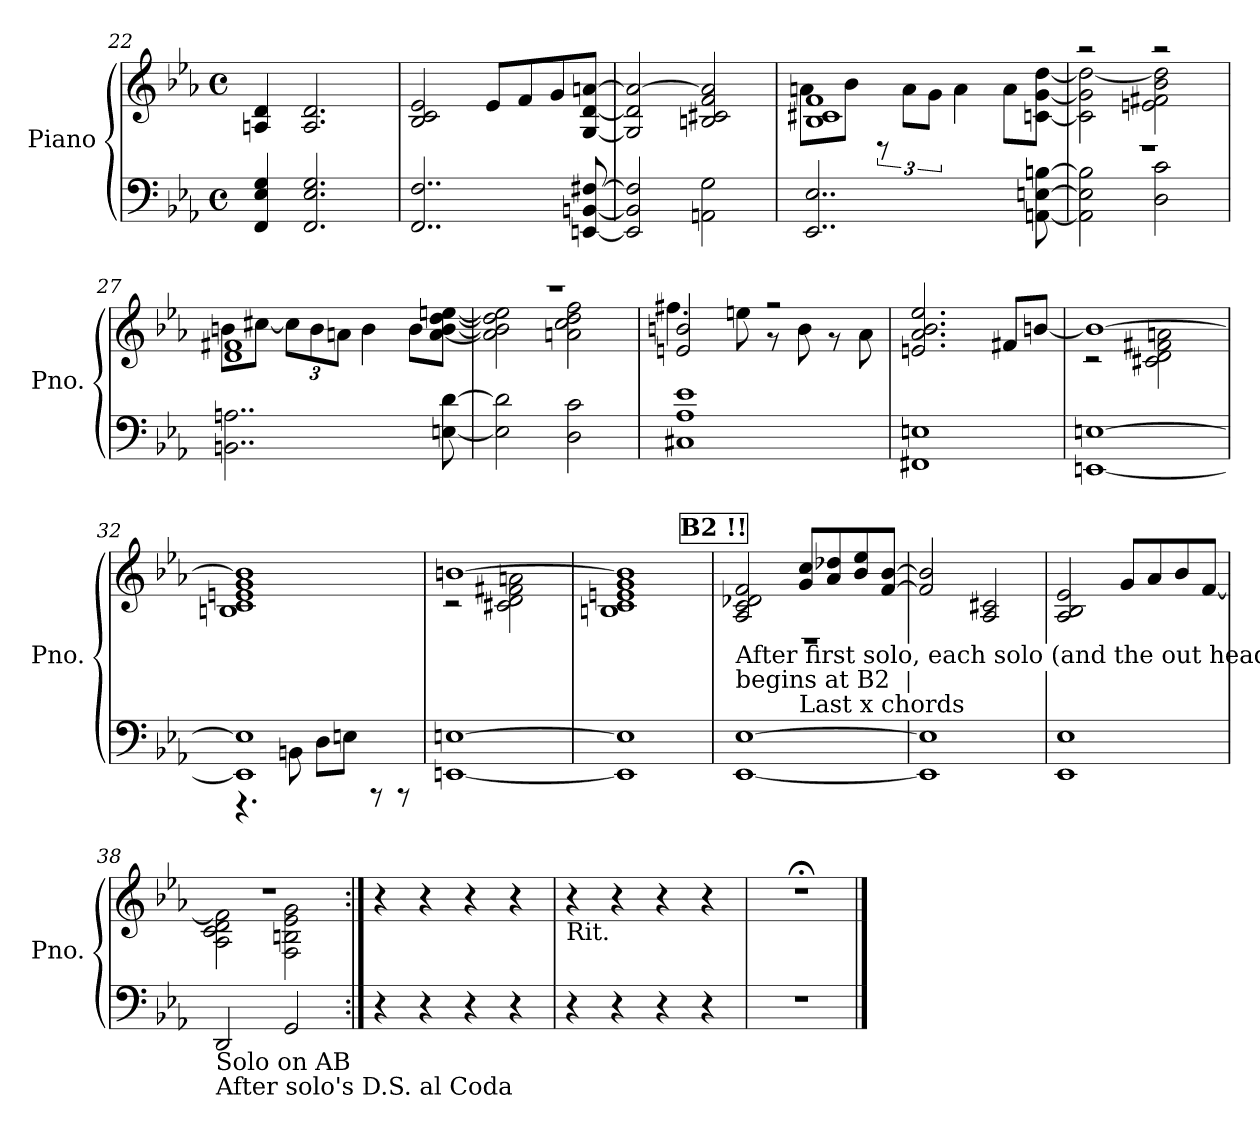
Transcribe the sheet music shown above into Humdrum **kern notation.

**kern	**kern
*part1	*part1
*staff2	*staff1
*I"Piano	*
*I'Pno.	*
*clefF4	*clefG2
*k[b-e-a-]	*k[b-e-a-]
*M4/4	*M4/4
*met(c)	*met(c)
=22	=22
4FF/ 4E-/ 4G/	4An/ 4d/
2.FF/ 2.E-/ 2.G/	2.A/ 2.d/
=23	=23
2..FF/ 2..F/	2B-/ 2c/ 2e-/
.	8e-/L
.	8f/
.	8g/
[8EEn/ [8BBn/ [8F#X/	[8G/ [8d/ [8an/J
=24	=24
2EE/] 2BB/] 2F#/]	2G/] 2d/] 2a/_
2AAn\ 2G\	2Bn/ 2c#X/ 2f/ 2a/]
!!LO:LB:g=z
=25	=25
*	*^
2..EE-/ 2..E-/	1B- 1c#X 1f	8an\L
.	.	8b-\J
.	.	12r
.	.	12a\L
.	.	12g\J
.	.	4a\
.	.	8a\L
[8AAn\ [8En\ [8Bn\	.	[8cn\ [8g\ [8dd\J
=26	=26	=26
*^	*	*
1r	2AA\] 2E\] 2B\]	2r	2c\] 2g\] 2dd\_
.	2D\ 2c\	2r	2en\ 2f#X\ 2b-\ 2dd\]
*v	*v	*	*
=27	=27	=27
2..BBn\ 2..An\	1d 1f#X	8bn\L
.	.	[8cc#X\J
*	*	*Xbrackettup
.	.	12cc#\L]
.	.	12b\
.	.	12an\J
.	.	4b\
.	.	8b\L
[8En\ [8d\	.	[8a\ [8b\ [8dd\ [8een\J
=28	=28	=28
2E\] 2d\]	1r	2a\] 2b\] 2dd\] 2ee\]
2D\ 2c\	.	2an\ 2cc\ 2dd\ 2ff\
!!LO:PB:g=z	!!
=29	=29	=29
1C#X 1A- 1e-	2en/ 2bn/	4.ff#X\
.	.	8een\
.	2r	8r
.	.	8b\
.	.	8r
.	.	8a-\
*	*v	*v
=30	=30
1FF#X 1En	2.en/ 2.a-/ 2.b-/ 2.ee-/
.	8f#X/L
.	[8bn/J
=31	=31
*	*^
[1EEn [1En	1b_	2r
.	.	2c#X\ 2d\ 2f#X\ 2an\
=32	=32	=32
*^	*	*
1EE] 1E]	4.r	1b]	1Bn 1c 1en 1g
.	8BBn\	.	.
.	8D\L	.	.
.	8En\J	.	.
.	8r	.	.
.	8r	.	.
*v	*v	*	*
=33	=33	=33
[1EEn [1En	[1bn	2r
.	.	2c#X\ 2d\ 2f#X\ 2an\
=34	=34	=34
1EE] 1E]	1b]	1Bn 1c 1en 1g
!!LO:LB:g=z	!!
!!LO:REH:place=s1:a:B:fs=14:t=B2	!!
=35	=35	=35
!	!LO:TX:b:t=After first solo, each solo (and the out head)	!
!	!LO:TX:b:t=begins at B2	!
[1EE- [1E-	2A-/ 2c/ 2d-X/ 2f/	1r
!	!LO:TX:b:t=Last x chords	!
.	8g/ 8cc/L	.
.	8a-/ 8dd-X/	.
.	8b-/ 8ee-/	.
.	[8f/ [8b-/J	.
*	*v	*v
=36	=36
1EE-] 1E-]	2f/] 2b-/]
.	2A-/ 2c#X/
=37	=37
1EE- 1E-	2A-/ 2B-/ 2e-/
.	8g/L
.	8a-/
.	8b-/
.	[8f/J
=38	=38
*	*^
!LO:TX:b:t=Solo on AB	!	!
!LO:TX:b:t=After solo's D.S. al Coda	!	!
2DD/	1r	2A-\ 2c\ 2d\ 2f\]
2GG/	.	2F\ 2Bn\ 2e-\ 2g\
=39:|!	=39:|!	=39:|!
!	!LO:TX:b:t=(pn. fill)	!
*	*v	*v
4r	4r
4r	4r
4r	4r
4r	4r
=40	=40
!	!LO:TX:b:t=Rit.
4r	4r
4r	4r
4r	4r
4r	4r
=41	=41
1r	1r;<
==	==
*-	*-
